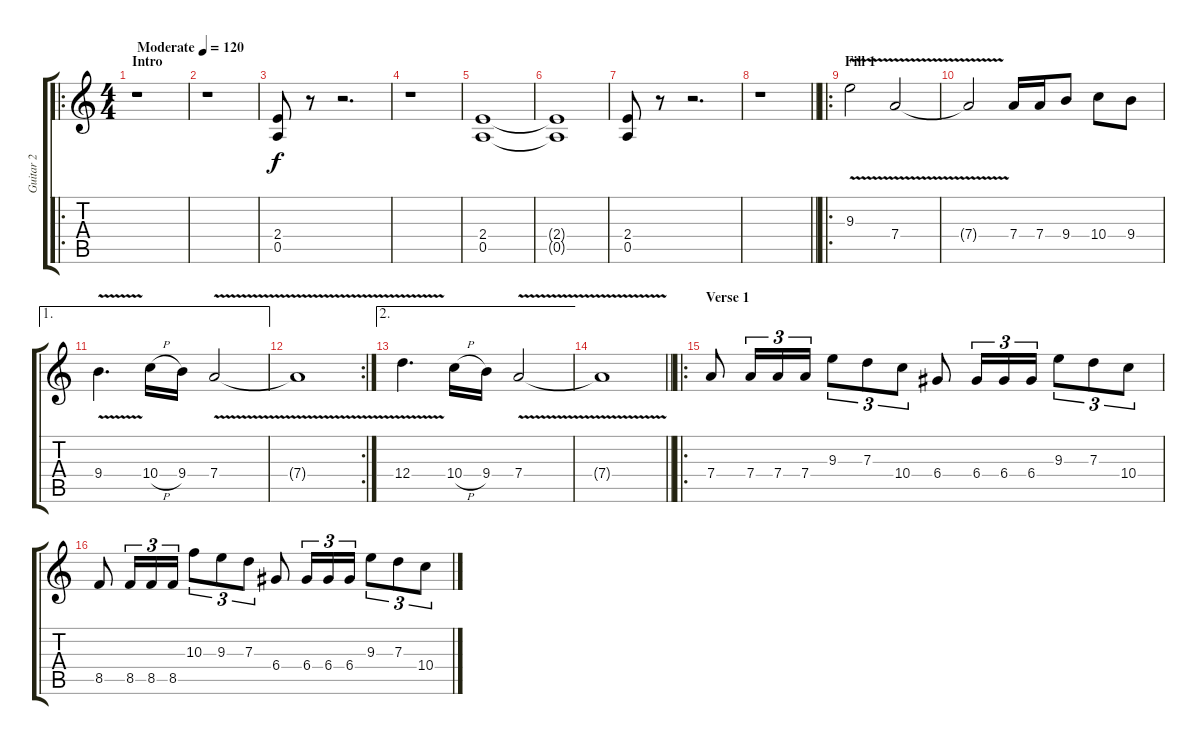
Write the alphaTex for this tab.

\track ("Guitar 2" "Guitar 2") {instrument distortionguitar}
\staff {score tabs}
\tuning (E4 B3 G3 D3 A2 E2) {hide}
\ro
\ts (4 4)
\section ("" "Intro")
\tempo (120 "Moderate")
\clef g2
\ks c
r.1{dy f instrument distortionguitar} |
r.1 |
(2.4 0.5).8 r.8 r.2{d} |
r.1 |
(2.4 0.5).1 |
(2.4{t} 0.5{t}).1 |
(2.4 0.5).8 r.8 r.2{d} |
\barLineRight lightlight
r.1 |
\ro
\section ("" "Fill 1")
9.3{v}.2 7.4{v}.2 |
7.4{t}.2 7.4.16 7.4.16 9.4.8 10.4.8 9.4.8 |
\ae 1
9.4{v}.4{d} 10.4{h}.16 9.4.16 7.4{v}.2 |
\rc 2
7.4{t}.1 |
\ae 2
12.4{v}.4{d} 10.4{h}.16 9.4.16 7.4{v}.2 |
\barLineRight lightlight
7.4{t}.1 |
\ro
\section ("" "Verse 1")
7.4.8 7.4.16{tu (3 2)} 7.4.16{tu (3 2)} 7.4.16{tu (3 2)} 9.3.8{tu (3 2)} 7.3.8{tu (3 2)} 10.4.8{tu (3 2)} 6.4.8 6.4.16{tu (3 2)} 6.4.16{tu (3 2)} 6.4.16{tu (3 2)} 9.3.8{tu (3 2)} 7.3.8{tu (3 2)} 10.4.8{tu (3 2)} |
8.5.8 8.5.16{tu (3 2)} 8.5.16{tu (3 2)} 8.5.16{tu (3 2)} 10.3.8{tu (3 2)} 9.3.8{tu (3 2)} 7.3.8{tu (3 2)} 6.4.8 6.4.16{tu (3 2)} 6.4.16{tu (3 2)} 6.4.16{tu (3 2)} 9.3.8{tu (3 2)} 7.3.8{tu (3 2)} 10.4.8{tu (3 2)}
